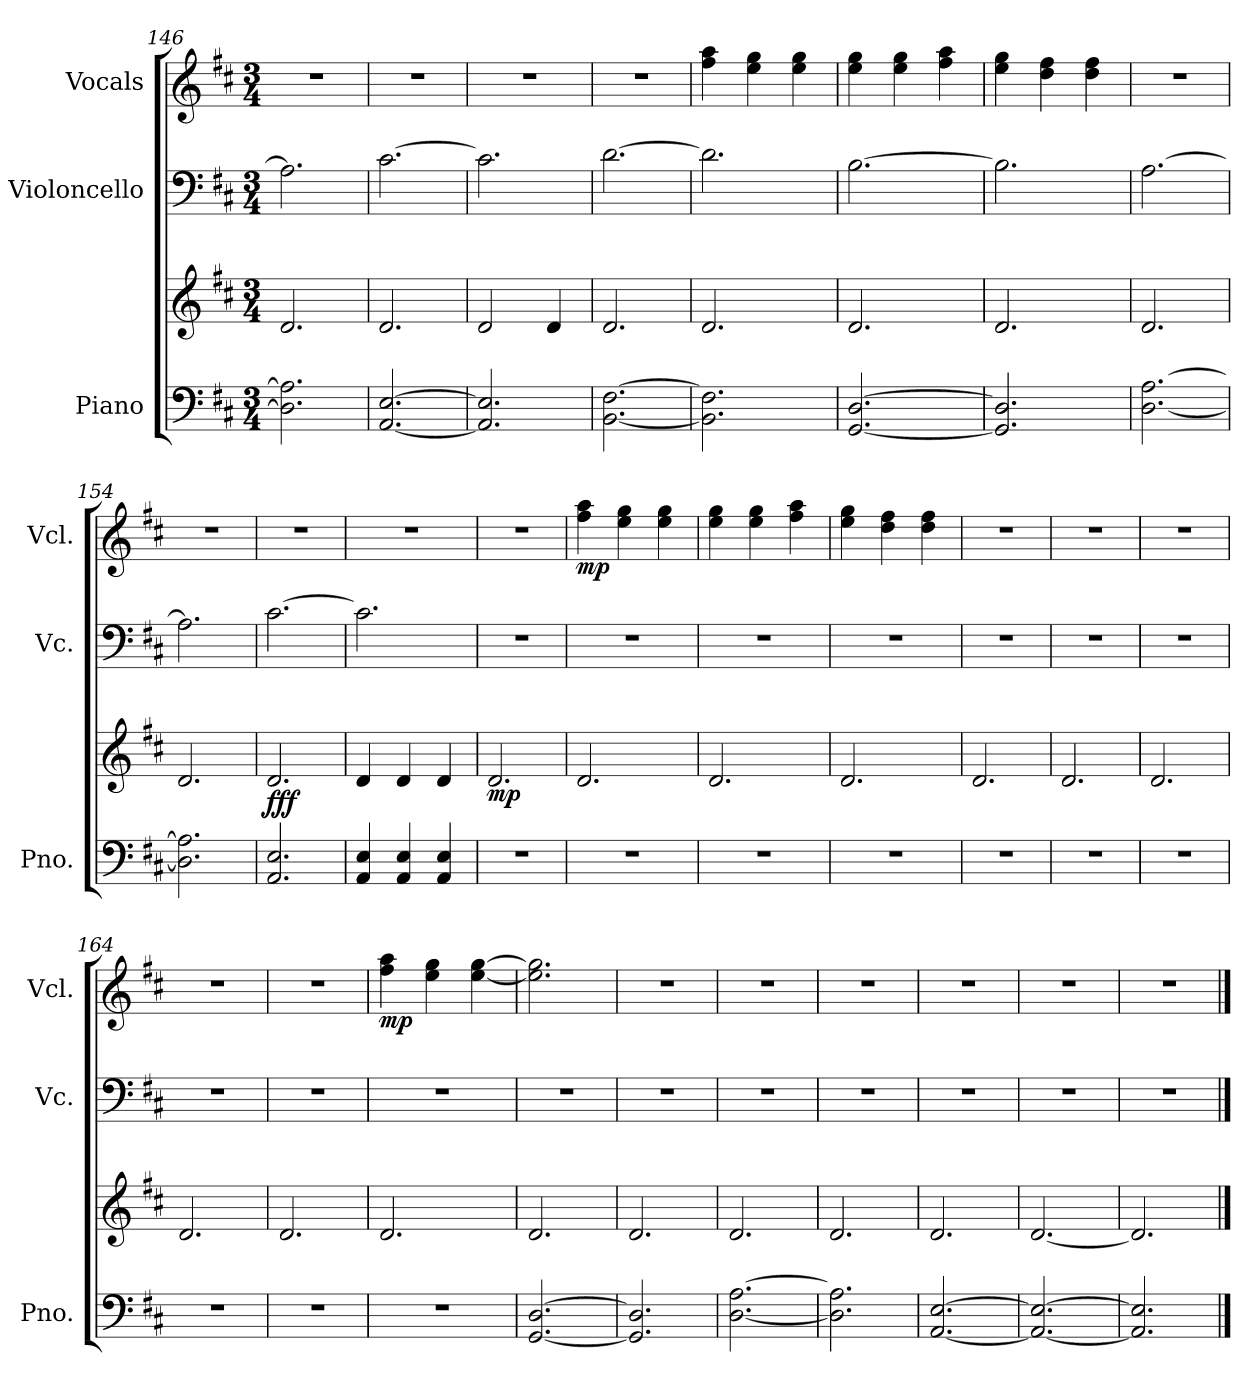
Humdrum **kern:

**kern	**kern	**dynam	**kern	**kern	**dynam
*part3	*part3	*part3	*part2	*part1	*part1
*staff4	*staff3	*staff3/4	*staff2	*staff1	*staff1
*I"Piano	*	*	*I"Violoncello	*I"Vocals	*
*I'Pno.	*	*	*I'Vc.	*I'Vcl.	*
*clefF4	*clefG2	*	*clefF4	*clefG2	*
*k[f#c#]	*k[f#c#]	*	*k[f#c#]	*k[f#c#]	*
*M3/4	*M3/4	*	*M3/4	*M3/4	*
=146	=146	=146	=146	=146	=146
2.D\] 2.A\]	2.d/	.	2.A\]	2.r	.
=147	=147	=147	=147	=147	=147
[2.AA/ [2.E/	2.d/	.	[2.c#\	2.r	.
!!LO:LB:g=z
=148	=148	=148	=148	=148	=148
2.AA/] 2.E/]	2d/	.	2.c#\]	2.r	.
.	4d/	.	.	.	.
=149	=149	=149	=149	=149	=149
[2.BB\ [2.F#\	2.d/	.	[2.d\	2.r	.
=150	=150	=150	=150	=150	=150
2.BB\] 2.F#\]	2.d/	.	2.d\]	4ff#\ 4aa\	.
.	.	.	.	4ee\ 4gg\	.
.	.	.	.	4ee\ 4gg\	.
=151	=151	=151	=151	=151	=151
[2.GG/ [2.D/	2.d/	.	[2.B\	4ee\ 4gg\	.
.	.	.	.	4ee\ 4gg\	.
.	.	.	.	4ff#\ 4aa\	.
=152	=152	=152	=152	=152	=152
2.GG/] 2.D/]	2.d/	.	2.B\]	4ee\ 4gg\	.
.	.	.	.	4dd\ 4ff#\	.
.	.	.	.	4dd\ 4ff#\	.
=153	=153	=153	=153	=153	=153
[2.D\ [2.A\	2.d/	.	[2.A\	2.r	.
=154	=154	=154	=154	=154	=154
2.D\] 2.A\]	2.d/	.	2.A\]	2.r	.
=155	=155	=155	=155	=155	=155
!	!	!LO:DY:b	!	!	!
2.AA/ 2.E/	2.d/	fff	[2.c#\	2.r	.
=156	=156	=156	=156	=156	=156
4AA/ 4E/	4d/	.	2.c#\]	2.r	.
4AA/ 4E/	4d/	.	.	.	.
4AA/ 4E/	4d/	.	.	.	.
=157	=157	=157	=157	=157	=157
!	!	!LO:DY:b	!	!	!
2.r	2.d/	mp	2.r	2.r	.
=158	=158	=158	=158	=158	=158
!	!	!	!	!	!LO:DY:b
2.r	2.d/	.	2.r	4ff#\ 4aa\	mp
.	.	.	.	4ee\ 4gg\	.
.	.	.	.	4ee\ 4gg\	.
!!LO:LB:g=z
=159	=159	=159	=159	=159	=159
2.r	2.d/	.	2.r	4ee\ 4gg\	.
.	.	.	.	4ee\ 4gg\	.
.	.	.	.	4ff#\ 4aa\	.
=160	=160	=160	=160	=160	=160
2.r	2.d/	.	2.r	4ee\ 4gg\	.
.	.	.	.	4dd\ 4ff#\	.
.	.	.	.	4dd\ 4ff#\	.
=161	=161	=161	=161	=161	=161
2.r	2.d/	.	2.r	2.r	.
=162	=162	=162	=162	=162	=162
2.r	2.d/	.	2.r	2.r	.
=163	=163	=163	=163	=163	=163
2.r	2.d/	.	2.r	2.r	.
=164	=164	=164	=164	=164	=164
2.r	2.d/	.	2.r	2.r	.
=165	=165	=165	=165	=165	=165
2.r	2.d/	.	2.r	2.r	.
=166	=166	=166	=166	=166	=166
!	!	!	!	!	!LO:DY:b
2.r	2.d/	.	2.r	4ff#\ 4aa\	mp
.	.	.	.	4ee\ 4gg\	.
.	.	.	.	[4ee\ [4gg\	.
=167	=167	=167	=167	=167	=167
[2.GG/ [2.D/	2.d/	.	2.r	2.ee\] 2.gg\]	.
=168	=168	=168	=168	=168	=168
2.GG/] 2.D/]	2.d/	.	2.r	2.r	.
=169	=169	=169	=169	=169	=169
[2.D\ [2.A\	2.d/	.	2.r	2.r	.
=170	=170	=170	=170	=170	=170
2.D\] 2.A\]	2.d/	.	2.r	2.r	.
=171	=171	=171	=171	=171	=171
[2.AA/ [2.E/	2.d/	.	2.r	2.r	.
!!LO:PB:g=z
=172	=172	=172	=172	=172	=172
2.AA/_ 2.E/_	[2.d/	.	2.r	2.r	.
=173	=173	=173	=173	=173	=173
2.AA/] 2.E/]	2.d/]	.	2.r	2.r	.
==	==	==	==	==	==
*-	*-	*-	*-	*-	*-
